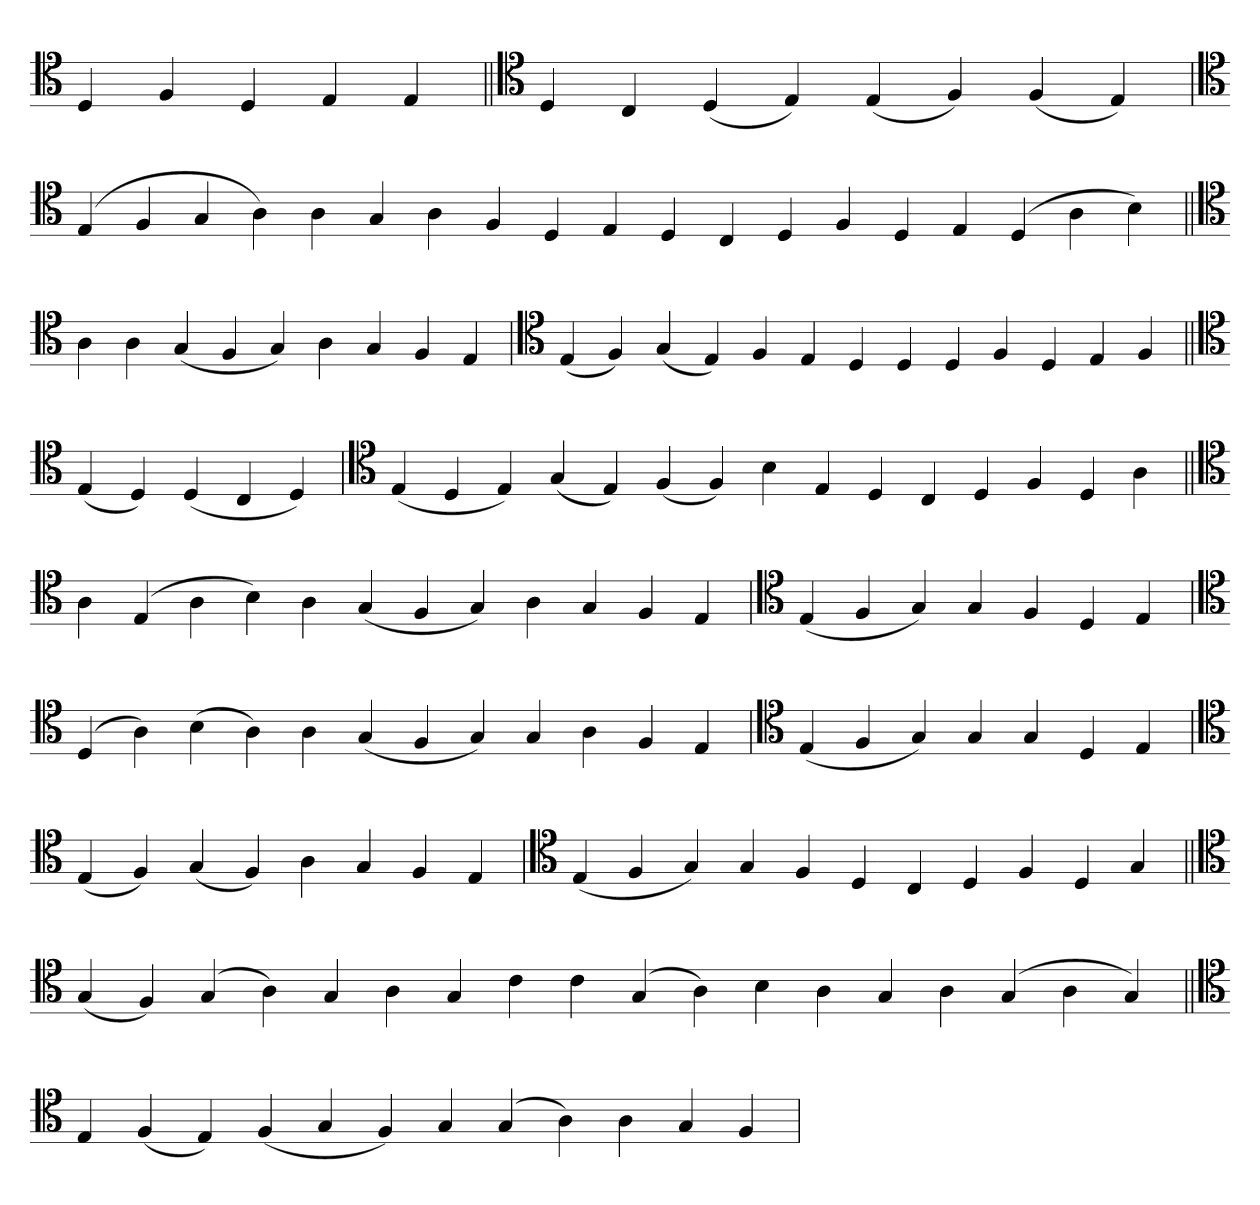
**kern
*part1
*staff1
*clefC4
=
4D
4F
4D
4E
4E
=||
*clefC4
4D
4C
(4D
4E)
(4E
4F)
(4F
4E)
=`
*clefC4
(4E
4F
4G
4A)
4A
4G
4A
4F
4D
4E
4D
4C
4D
4F
4D
4E
(4D
4A
4B)
=||
*clefC4
4A
4A
(4G
4F
4G)
4A
4G
4F
4E
=`
*clefC4
(4E
4F)
(4G
4E)
4F
4E
4D
4D
4D
4F
4D
4E
4F
=||
*clefC4
(4E
4D)
(4D
4C
4D)
=`
*clefC4
(4E
4D
4E)
(4G
4E)
(4F
4F)
4B
4E
4D
4C
4D
4F
4D
4A
=||
*clefC4
4A
(4E
4A
4B)
4A
(4G
4F
4G)
4A
4G
4F
4E
=`
*clefC4
(4E
4F
4G)
4G
4F
4D
4E
='
*clefC4
(4D
4A)
(4B
4A)
4A
(4G
4F
4G)
4G
4A
4F
4E
=`
*clefC4
(4E
4F
4G)
4G
4G
4D
4E
='
*clefC4
(4E
4F)
(4G
4F)
4A
4G
4F
4E
=`
*clefC4
(4E
4F
4G)
4G
4F
4D
4C
4D
4F
4D
4G
=||
*clefC4
(4G
4F)
(4G
4A)
4G
4A
4G
4c
4c
(4G
4A)
4B
4A
4G
4A
(4G
4A
4G)
=||
*clefC4
4E
(4F
4E)
(4F
4G
4F)
4G
(4G
4A)
4A
4G
4F
=`
*-
